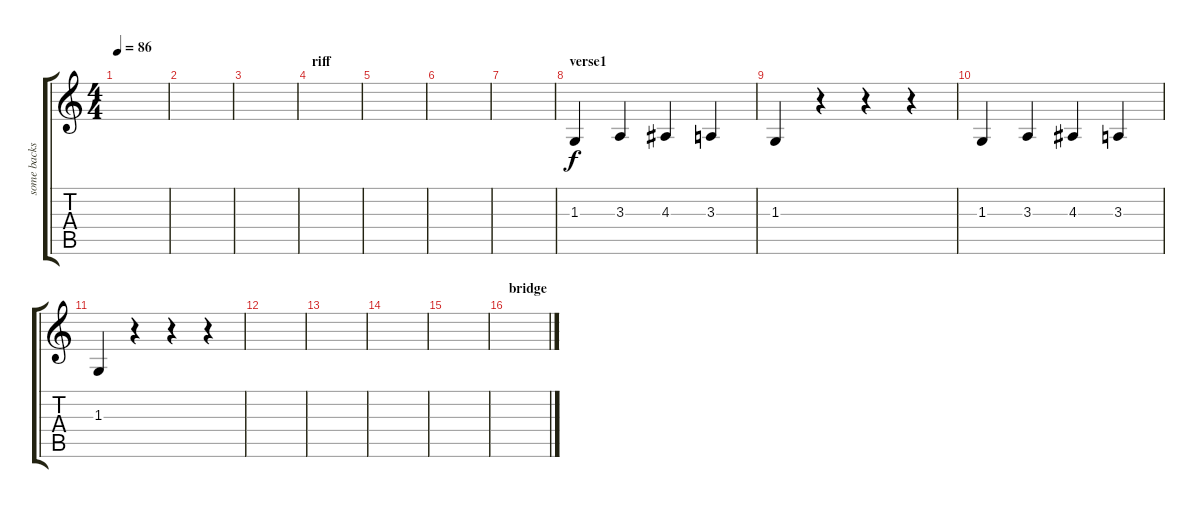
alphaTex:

\track ("some backs" "some backs") {instrument violin}
\staff {score tabs}
\tuning (Eb4 Bb3 Gb3 Db3 Ab2 Eb2) {hide}
\ts (4 4)
\tempo 86
\clef g2
\ks c
|
|
|
\section ("" "riff")
|
|
|
|
\section ("" "verse1")
1.3.4 3.3.4 4.3.4 3.3.4 |
1.3.4 r.4 r.4 r.4 |
1.3.4 3.3.4 4.3.4 3.3.4 |
1.3.4 r.4 r.4 r.4 |
|
|
|
|
\section ("" "bridge")
